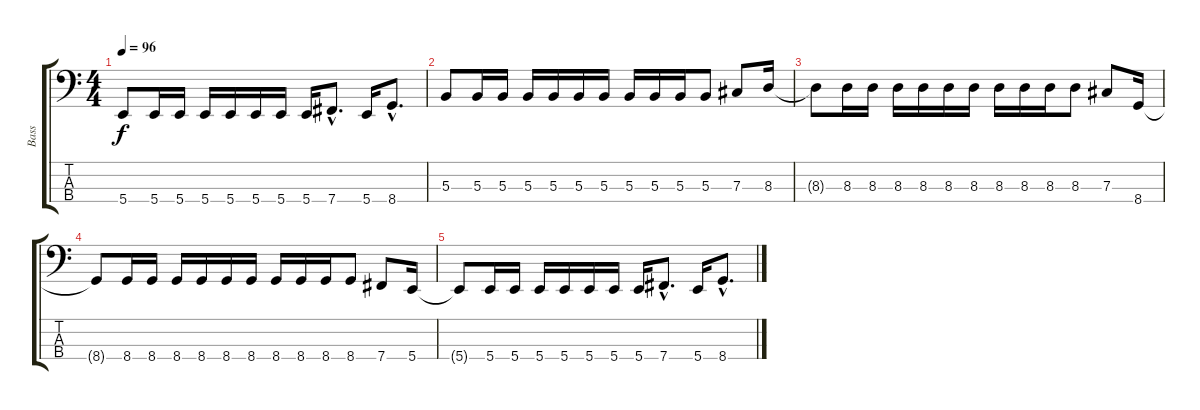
\track ("Bass" "Bass") {instrument slapbass1}
\staff {score tabs}
\tuning (E2 B1 Gb1 B0) {hide}
\ts (4 4)
\tempo 96
\clef f4
\ks c
5.4{t}.8{dy f} 5.4.16 5.4.16 5.4.16 5.4.16 5.4.16 5.4.16 5.4.16 7.4{hac}.8{d} 5.4.16 8.4{hac}.8{d} |
5.3.8 5.3.16 5.3.16 5.3.16 5.3.16 5.3.16 5.3.16 5.3.16 5.3.16 5.3.16 5.3.8 7.3.8 8.3.16 |
8.3{t}.8 8.3.16 8.3.16 8.3.16 8.3.16 8.3.16 8.3.16 8.3.16 8.3.16 8.3.16 8.3.8 7.3.8 8.4.16 |
8.4{t}.8 8.4.16 8.4.16 8.4.16 8.4.16 8.4.16 8.4.16 8.4.16 8.4.16 8.4.16 8.4.8 7.4.8 5.4.16 |
5.4{t}.8 5.4.16 5.4.16 5.4.16 5.4.16 5.4.16 5.4.16 5.4.16 7.4{hac}.8{d} 5.4.16 8.4{hac}.8{d}
